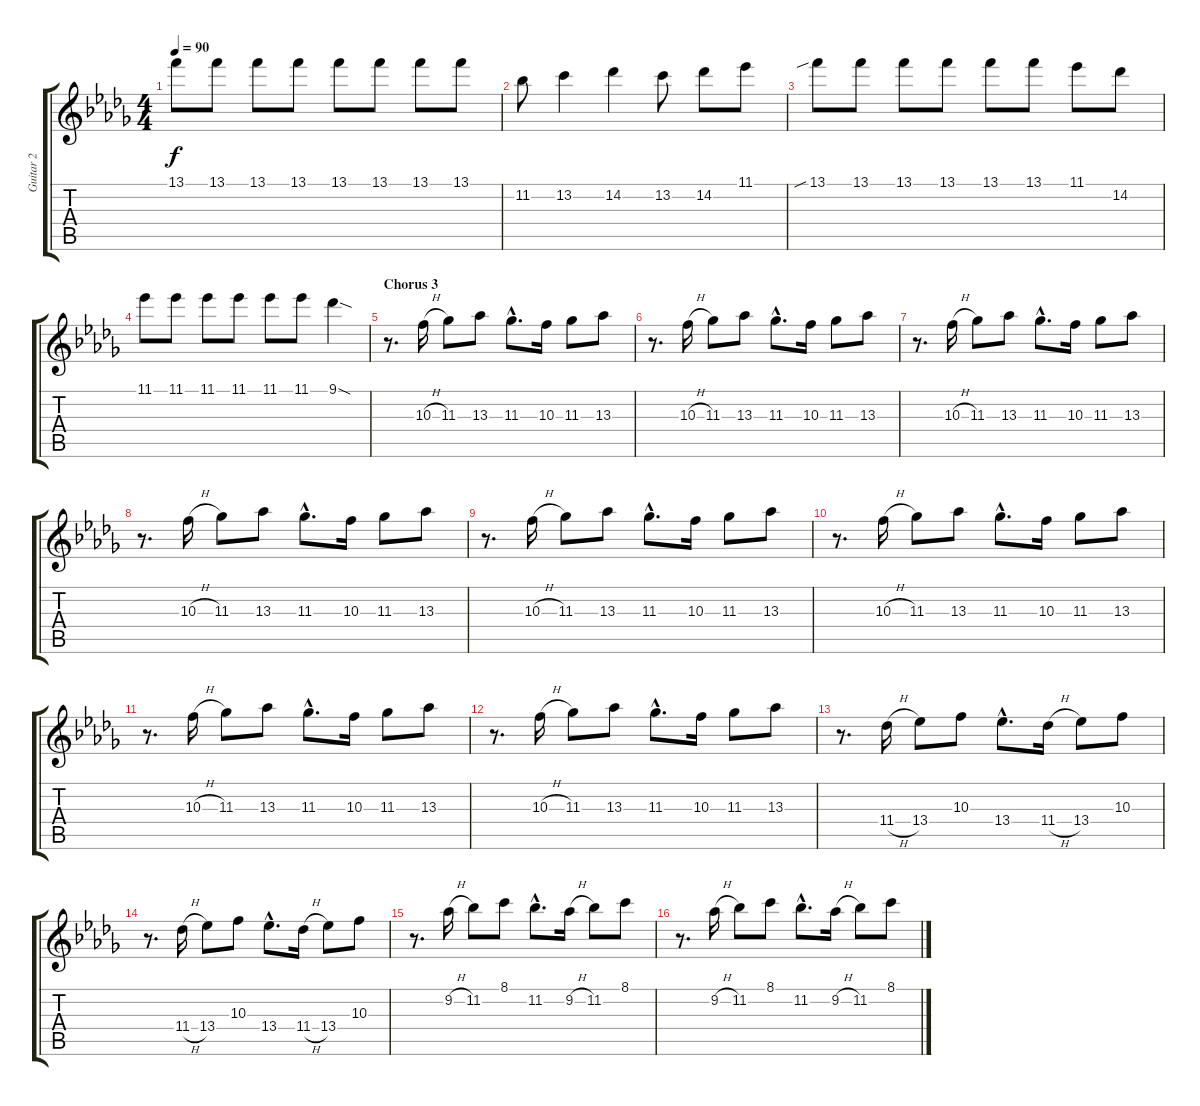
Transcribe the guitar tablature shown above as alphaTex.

\track ("Guitar 2" "Guitar 2") {instrument acousticguitarnylon}
\staff {score tabs}
\tuning (E4 B3 G3 D3 A2 E2) {hide}
\ts (4 4)
\tempo 90
\clef g2
\ks db
13.1.8{dy f} 13.1.8 13.1.8 13.1.8 13.1.8 13.1.8 13.1.8 13.1.8 |
11.2.8 13.2.4 14.2.4 13.2.8 14.2.8 11.1.8 |
13.1{sib}.8{instrument distortionguitar} 13.1.8 13.1.8 13.1.8 13.1.8 13.1.8 11.1.8 14.2.8 |
11.1.8 11.1.8 11.1.8 11.1.8 11.1.8 11.1.8 9.1{sod}.4 |
\section ("" "Chorus 3")
r.8{d instrument acousticguitarnylon} 10.3{h}.16 11.3.8 13.3.8 11.3{hac}.8{d} 10.3.16 11.3.8 13.3.8 |
r.8{d} 10.3{h}.16 11.3.8 13.3.8 11.3{hac}.8{d} 10.3.16 11.3.8 13.3.8 |
r.8{d} 10.3{h}.16 11.3.8 13.3.8 11.3{hac}.8{d} 10.3.16 11.3.8 13.3.8 |
r.8{d} 10.3{h}.16 11.3.8 13.3.8 11.3{hac}.8{d} 10.3.16 11.3.8 13.3.8 |
r.8{d} 10.3{h}.16 11.3.8 13.3.8 11.3{hac}.8{d} 10.3.16 11.3.8 13.3.8 |
r.8{d} 10.3{h}.16 11.3.8 13.3.8 11.3{hac}.8{d} 10.3.16 11.3.8 13.3.8 |
r.8{d} 10.3{h}.16 11.3.8 13.3.8 11.3{hac}.8{d} 10.3.16 11.3.8 13.3.8 |
r.8{d} 10.3{h}.16 11.3.8 13.3.8 11.3{hac}.8{d} 10.3.16 11.3.8 13.3.8 |
r.8{d} 11.4{h}.16 13.4.8 10.3.8 13.4{hac}.8{d} 11.4{h}.16 13.4.8 10.3.8 |
r.8{d} 11.4{h}.16 13.4.8 10.3.8 13.4{hac}.8{d} 11.4{h}.16 13.4.8 10.3.8 |
r.8{d} 9.2{h}.16 11.2.8 8.1.8 11.2{hac}.8{d} 9.2{h}.16 11.2.8 8.1.8 |
r.8{d} 9.2{h}.16 11.2.8 8.1.8 11.2{hac}.8{d} 9.2{h}.16 11.2.8 8.1.8
